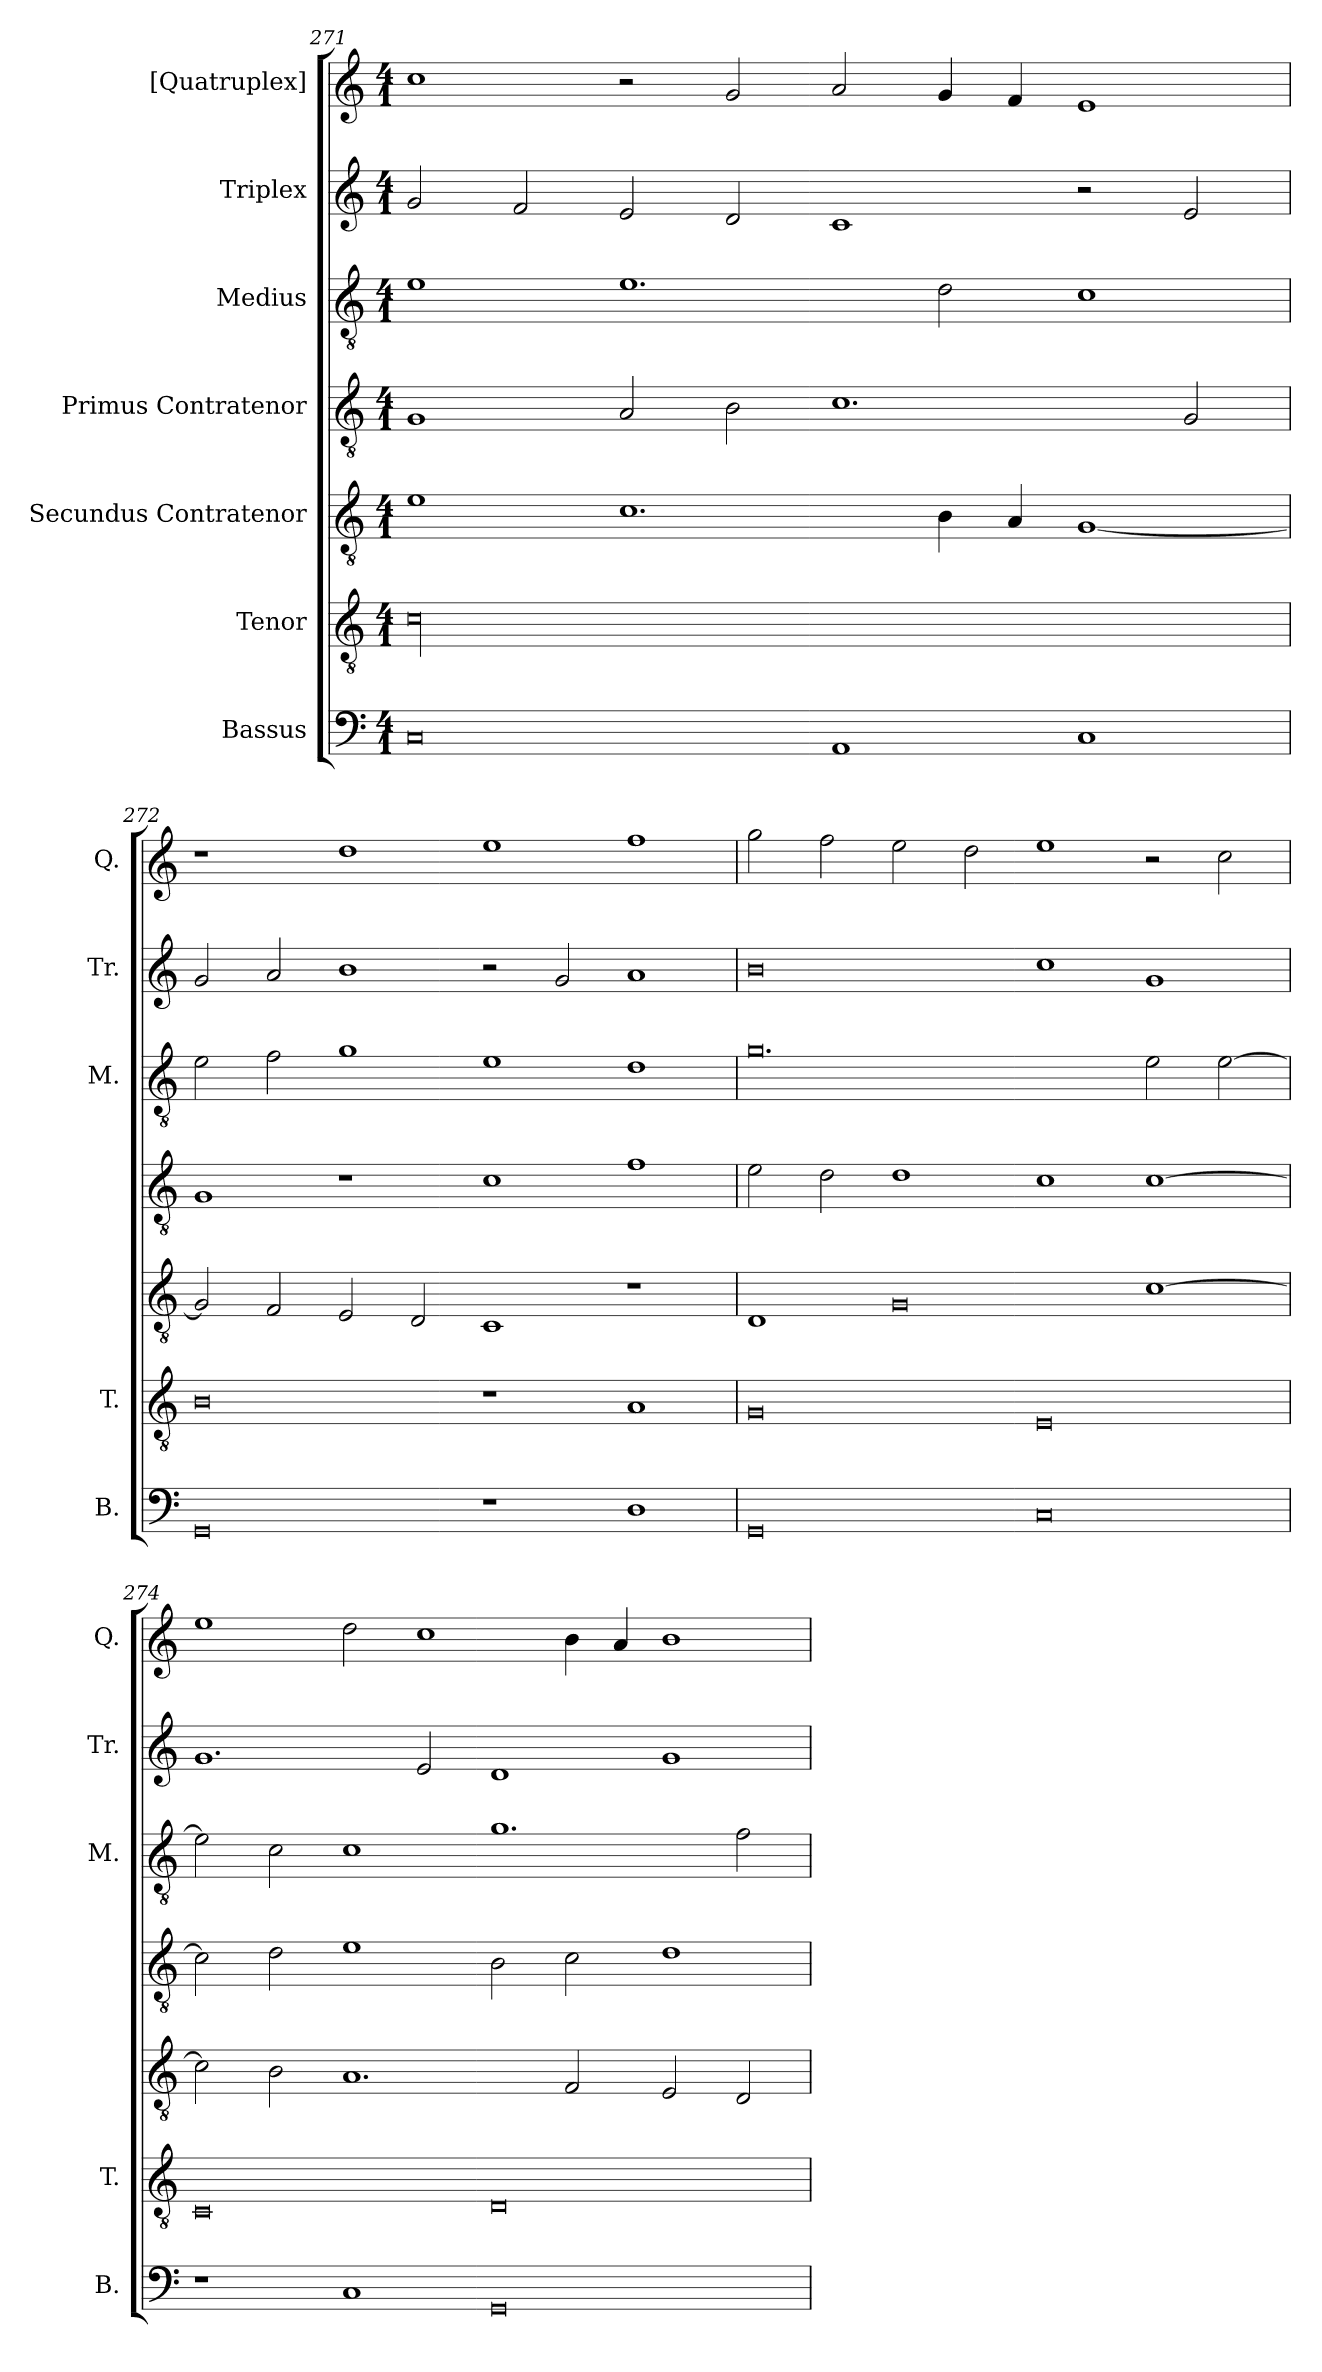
**kern	**kern	**kern	**kern	**kern	**kern	**kern
*part7	*part6	*part5	*part4	*part3	*part2	*part1
*staff7	*staff6	*staff5	*staff4	*staff3	*staff2	*staff1
*I"Bassus	*I"Tenor	*I"Secundus Contratenor	*I"Primus Contratenor	*I"Medius	*I"Triplex	*I"[Quatruplex]
*I'B.	*I'T.	*	*	*I'M.	*I'Tr.	*I'Q.
!!LO:PB:g=z
*clefF4	*clefGv2	*clefGv2	*clefGv2	*clefGv2	*clefG2	*clefG2
*	*ITrd7c12	*ITrd7c12	*ITrd7c12	*ITrd7c12	*	*
*k[]	*k[]	*k[]	*k[]	*k[]	*k[]	*k[]
*C:	*C:	*C:	*C:	*C:	*C:	*C:
*M4/1	*M4/1	*M4/1	*M4/1	*M4/1	*M4/1	*M4/1
=271	=271	=271	=271	=271	=271	=271
0Ci	00Ci	1Ei	1GGi	1Ei	2gi/	1cci
.	.	.	.	.	2fi/	.
.	.	1.Ci	2AAi/	1.Ei	2ei/	2r
.	.	.	2BBi\	.	2di/	2gi/
1AAi	.	.	1.Ci	.	1ci	2ai/
.	.	4BBi\	.	2Di\	.	4gi/
.	.	4AAi/	.	.	.	4fi/
1Ci	.	[<1GGi	.	1Ci	2r	1ei
.	.	.	2GGi/	.	2ei/	.
=272`	=272`	=272`	=272`	=272`	=272`	=272`
0GGi	0BBi	2GGi/]	1GGi	2Ei\	2gi/	1r
.	.	2FFi/	.	2Fi\	2ai/	.
.	.	2EEi/	1r	1Gi	1bi	1ddi
.	.	2DDi/	.	.	.	.
1r	1r	1CCi	1Ci	1Ei	2r	1eei
.	.	.	.	.	2gi/	.
1Di	1AAi	1r	1Fi	1Di	1ai	1ffi
!!LO:LB:g=z
=273`	=273`	=273`	=273`	=273`	=273`	=273`
0GGi	0GGi	1DDi	2Ei\	0.Gi	0bi	2ggi\
.	.	.	2Di\	.	.	2ffi\
.	.	0GGi	1Di	.	.	2eei\
.	.	.	.	.	.	2ddi\
0Ci	0EEi	.	1Ci	.	1cci	1eei
.	.	[>1Ci	[>1Ci	2Ei\	1gi	2r
.	.	.	.	[>2Ei\	.	2cci\
=274`	=274`	=274`	=274`	=274`	=274`	=274`
1r	0CCi	2Ci\]	2Ci\]	2Ei\]	1.gi	1eei
.	.	2BBi\	2Di\	2Ci\	.	.
1Ci	.	1.AAi	1Ei	1Ci	.	2ddi\
.	.	.	.	.	2ei/	1cci
0GGi	0DDi	.	2BBi\	1.Gi	1di	.
.	.	2FFi/	2Ci\	.	.	4bi\
.	.	.	.	.	.	4ai/
.	.	2EEi/	1Di	.	1gi	1bi
.	.	2DDi/	.	2Fi\	.	.
=`	=`	=`	=`	=`	=`	=`
*-	*-	*-	*-	*-	*-	*-
